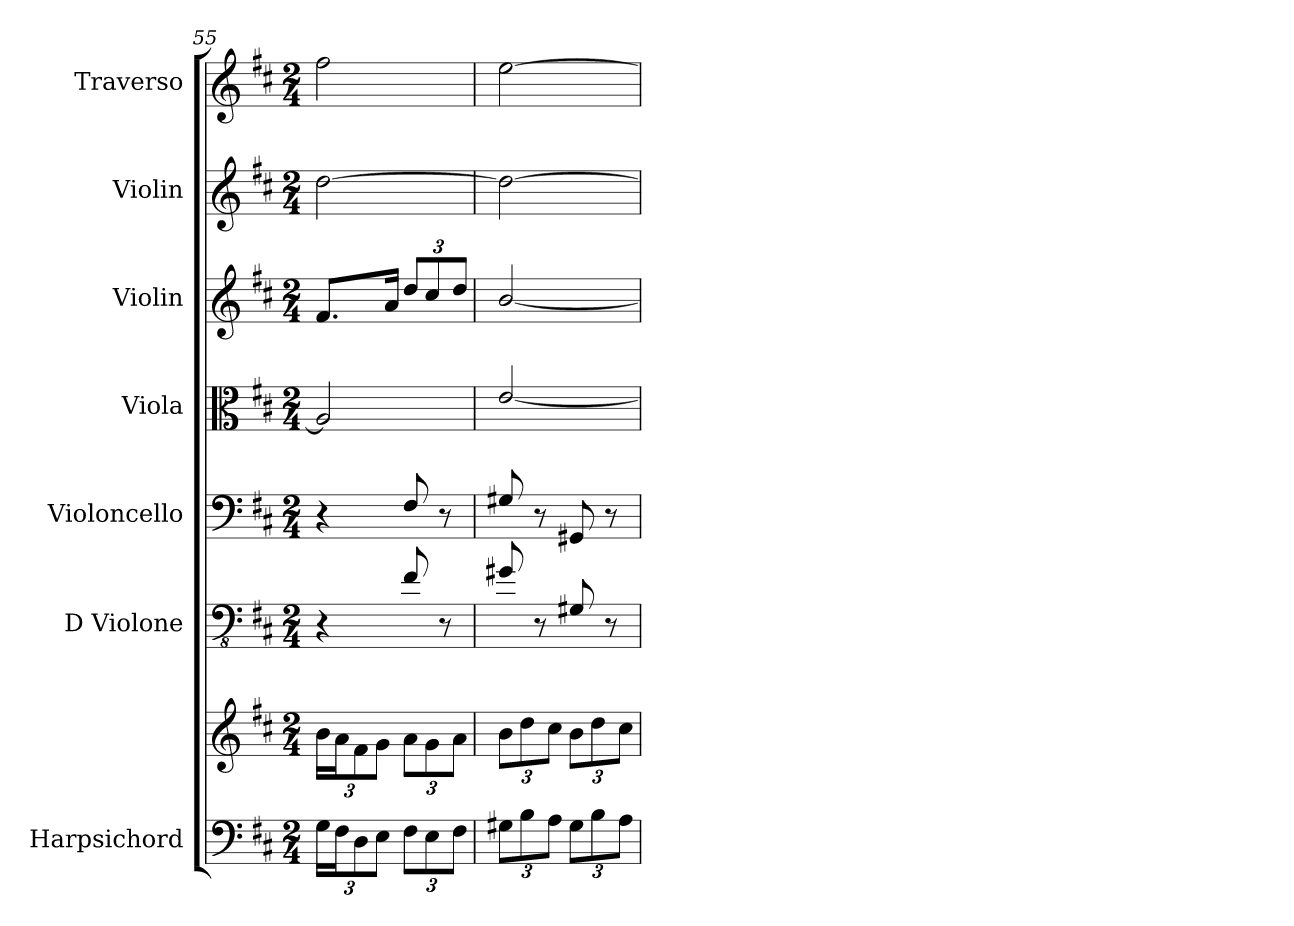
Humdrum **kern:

**kern	**kern	**kern	**kern	**kern	**kern	**kern	**kern
*part7	*part7	*part6	*part5	*part4	*part3	*part2	*part1
*staff8	*staff7	*staff6	*staff5	*staff4	*staff3	*staff2	*staff1
*I"Harpsichord	*	*I"D Violone	*I"Violoncello	*I"Viola	*I"Violin	*I"Violin	*I"Traverso
*I'Hch.	*	*I'D Vne.	*I'Vc.	*I'Vla.	*I'Vln.	*I'Vln.	*I'Trv.
*clefF4	*clefG2	*clefFv4	*clefF4	*clefC3	*clefG2	*clefG2	*clefG2
*	*	*ITrd7c12	*	*	*	*	*
*k[f#c#]	*k[f#c#]	*k[f#c#]	*k[f#c#]	*k[f#c#]	*k[f#c#]	*k[f#c#]	*k[f#c#]
*M2/4	*M2/4	*M2/4	*M2/4	*M2/4	*M2/4	*M2/4	*M2/4
*Xbrackettup	*Xbrackettup	*	*	*	*	*	*
=55	=55	=55	=55	=55	=55	=55	=55
24G\LL	24b\LL	4r	4r	2A/]	8.f#/L	[2dd\	2ff#\
24F#\J	24a\J	.	.	.	.	.	.
12D\	12f#\	.	.	.	.	.	.
12E\J	12g\J	.	.	.	.	.	.
.	.	.	.	.	16a/Jk	.	.
*	*	*	*	*	*Xbrackettup	*	*
12F#\L	12a\L	8FF#/	8F#/	.	12dd/L	.	.
12E\	12g\	.	.	.	12cc#/	.	.
.	.	8r	8r	.	.	.	.
12F#\J	12a\J	.	.	.	12dd/J	.	.
=56	=56	=56	=56	=56	=56	=56	=56
12G#X\L	12b\L	8GG#X/	8G#X/	[2e/	[2b/	2dd\_	[2ee\
12B\	12dd\	.	.	.	.	.	.
.	.	8r	8r	.	.	.	.
12A\J	12cc#\J	.	.	.	.	.	.
12G#\L	12b\L	8GGG#X/	8GG#X/	.	.	.	.
12B\	12dd\	.	.	.	.	.	.
.	.	8r	8r	.	.	.	.
12A\J	12cc#\J	.	.	.	.	.	.
=	=	=	=	=	=	=	=
*-	*-	*-	*-	*-	*-	*-	*-
